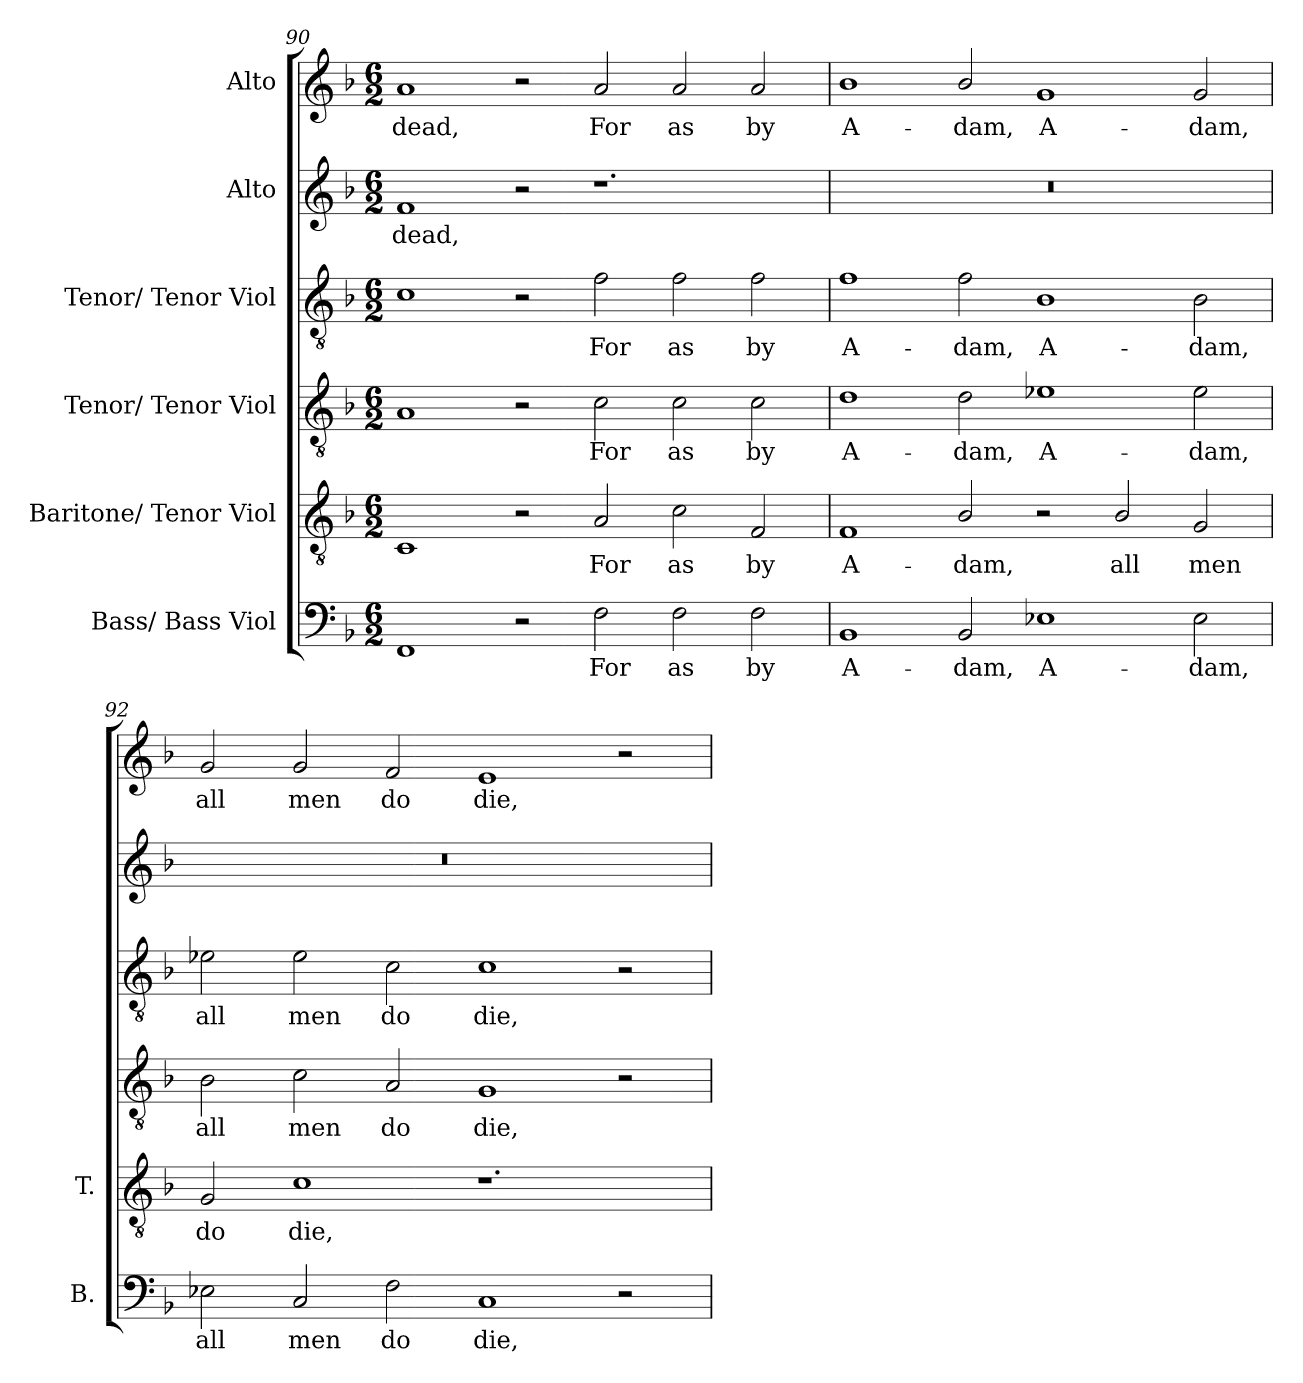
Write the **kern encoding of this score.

**kern	**text	**kern	**text	**kern	**text	**kern	**text	**kern	**text	**kern	**text
*part6	*part6	*part5	*part5	*part4	*part4	*part3	*part3	*part2	*part2	*part1	*part1
*staff6	*staff6	*staff5	*staff5	*staff4	*staff4	*staff3	*staff3	*staff2	*staff2	*staff1	*staff1
*I"Bass/ Bass Viol	*	*I"Baritone/ Tenor Viol	*	*I"Tenor/ Tenor Viol	*	*I"Tenor/ Tenor Viol	*	*I"Alto	*	*I"Alto	*
*I'B.	*	*I'T.	*	*	*	*	*	*	*	*	*
*clefF4	*	*clefGv2	*	*clefGv2	*	*clefGv2	*	*clefG2	*	*clefG2	*
*	*	*ITrd7c12	*	*ITrd7c12	*	*ITrd7c12	*	*	*	*	*
*k[b-]	*	*k[b-]	*	*k[b-]	*	*k[b-]	*	*k[b-]	*	*k[b-]	*
*F:	*	*F:	*	*F:	*	*F:	*	*F:	*	*F:	*
*M6/2	*	*M6/2	*	*M6/2	*	*M6/2	*	*M6/2	*	*M6/2	*
=90	=90	=90	=90	=90	=90	=90	=90	=90	=90	=90	=90
!	!	!	!	!	!	!	!	!	!LO:LY:b:color=#000000	!	!
!	!	!	!	!	!	!	!	!	!	!	!LO:LY:b:color=#000000
1FFi	.	1CCi	.	1AAi	.	1Ci	.	1fi	dead,	1ai	dead,
2r	.	2r	.	2r	.	2r	.	2r	.	2r	.
!	!LO:LY:b:color=#000000	!	!	!	!	!	!	!	!	!	!
!	!	!	!LO:LY:b:color=#000000	!	!	!	!	!	!	!	!
!	!	!	!	!	!LO:LY:b:color=#000000	!	!	!	!	!	!
!	!	!	!	!	!	!	!LO:LY:b:color=#000000	!	!	!	!
!	!	!	!	!	!	!	!	!	!	!	!LO:LY:b:color=#000000
2Fi\	For	2AAi/	For	2Ci\	For	2Fi\	For	1.r	.	2ai/	For
!	!LO:LY:b:color=#000000	!	!	!	!	!	!	!	!	!	!
!	!	!	!LO:LY:b:color=#000000	!	!	!	!	!	!	!	!
!	!	!	!	!	!LO:LY:b:color=#000000	!	!	!	!	!	!
!	!	!	!	!	!	!	!LO:LY:b:color=#000000	!	!	!	!
!	!	!	!	!	!	!	!	!	!	!	!LO:LY:b:color=#000000
2Fi\	as	2Ci\	as	2Ci\	as	2Fi\	as	.	.	2ai/	as
!	!LO:LY:b:color=#000000	!	!	!	!	!	!	!	!	!	!
!	!	!	!LO:LY:b:color=#000000	!	!	!	!	!	!	!	!
!	!	!	!	!	!LO:LY:b:color=#000000	!	!	!	!	!	!
!	!	!	!	!	!	!	!LO:LY:b:color=#000000	!	!	!	!
!	!	!	!	!	!	!	!	!	!	!	!LO:LY:b:color=#000000
2Fi\	by	2FFi/	by	2Ci\	by	2Fi\	by	.	.	2ai/	by
=91	=91	=91	=91	=91	=91	=91	=91	=91	=91	=91	=91
!	!LO:LY:b:color=#000000	!	!	!	!	!	!	!	!	!	!
!	!	!	!LO:LY:b:color=#000000	!	!	!	!	!	!	!	!
!	!	!	!	!	!LO:LY:b:color=#000000	!	!	!	!	!	!
!	!	!	!	!	!	!	!LO:LY:b:color=#000000	!LO:N:vis=1	!	!	!
!	!	!	!	!	!	!	!	!	!	!	!LO:LY:b:color=#000000
1BB-i	A-	1FFi	A-	1Di	A-	1Fi	A-	0.r	.	1b-i	A-
!	!LO:LY:b:color=#000000	!	!	!	!	!	!	!	!	!	!
!	!	!	!LO:LY:b:color=#000000	!	!	!	!	!	!	!	!
!	!	!	!	!	!LO:LY:b:color=#000000	!	!	!	!	!	!
!	!	!	!	!	!	!	!LO:LY:b:color=#000000	!	!	!	!
!	!	!	!	!	!	!	!	!	!	!	!LO:LY:b:color=#000000
2BB-i/	-dam,	2BB-i/	-dam,	2Di\	-dam,	2Fi\	-dam,	.	.	2b-i/	-dam,
!	!LO:LY:b:color=#000000	!	!	!	!	!	!	!	!	!	!
!	!	!	!	!	!LO:LY:b:color=#000000	!	!	!	!	!	!
!	!	!	!	!	!	!	!LO:LY:b:color=#000000	!	!	!	!
!	!	!	!	!	!	!	!	!	!	!	!LO:LY:b:color=#000000
1E-Xi	A-	2r	.	1E-Xi	A-	1BB-i	A-	.	.	1gi	A-
!	!	!	!LO:LY:b:color=#000000	!	!	!	!	!	!	!	!
.	.	2BB-i/	all	.	.	.	.	.	.	.	.
!	!LO:LY:b:color=#000000	!	!	!	!	!	!	!	!	!	!
!	!	!	!LO:LY:b:color=#000000	!	!	!	!	!	!	!	!
!	!	!	!	!	!LO:LY:b:color=#000000	!	!	!	!	!	!
!	!	!	!	!	!	!	!LO:LY:b:color=#000000	!	!	!	!
!	!	!	!	!	!	!	!	!	!	!	!LO:LY:b:color=#000000
2E-i\	-dam,	2GGi/	men	2E-i\	-dam,	2BB-i\	-dam,	.	.	2gi/	-dam,
!!LO:LB:g=z
=92	=92	=92	=92	=92	=92	=92	=92	=92	=92	=92	=92
!	!LO:LY:b:color=#000000	!	!	!	!	!	!	!	!	!	!
!	!	!	!LO:LY:b:color=#000000	!	!	!	!	!	!	!	!
!	!	!	!	!	!LO:LY:b:color=#000000	!	!	!	!	!	!
!	!	!	!	!	!	!	!LO:LY:b:color=#000000	!LO:N:vis=1	!	!	!
!	!	!	!	!	!	!	!	!	!	!	!LO:LY:b:color=#000000
2E-Xi\	all	2GGi/	do	2BB-i\	all	2E-Xi\	all	0.r	.	2gi/	all
!	!LO:LY:b:color=#000000	!	!	!	!	!	!	!	!	!	!
!	!	!	!LO:LY:b:color=#000000	!	!	!	!	!	!	!	!
!	!	!	!	!	!LO:LY:b:color=#000000	!	!	!	!	!	!
!	!	!	!	!	!	!	!LO:LY:b:color=#000000	!	!	!	!
!	!	!	!	!	!	!	!	!	!	!	!LO:LY:b:color=#000000
2Ci/	men	1Ci	die,	2Ci\	men	2E-i\	men	.	.	2gi/	men
!	!LO:LY:b:color=#000000	!	!	!	!	!	!	!	!	!	!
!	!	!	!	!	!LO:LY:b:color=#000000	!	!	!	!	!	!
!	!	!	!	!	!	!	!LO:LY:b:color=#000000	!	!	!	!
!	!	!	!	!	!	!	!	!	!	!	!LO:LY:b:color=#000000
2Fi\	do	.	.	2AAi/	do	2Ci\	do	.	.	2fi/	do
!	!LO:LY:b:color=#000000	!	!	!	!	!	!	!	!	!	!
!	!	!	!	!	!LO:LY:b:color=#000000	!	!	!	!	!	!
!	!	!	!	!	!	!	!LO:LY:b:color=#000000	!	!	!	!
!	!	!	!	!	!	!	!	!	!	!	!LO:LY:b:color=#000000
1Ci	die,	1.r	.	1GGi	die,	1Ci	die,	.	.	1ei	die,
2r	.	.	.	2r	.	2r	.	.	.	2r	.
=	=	=	=	=	=	=	=	=	=	=	=
*-	*-	*-	*-	*-	*-	*-	*-	*-	*-	*-	*-
